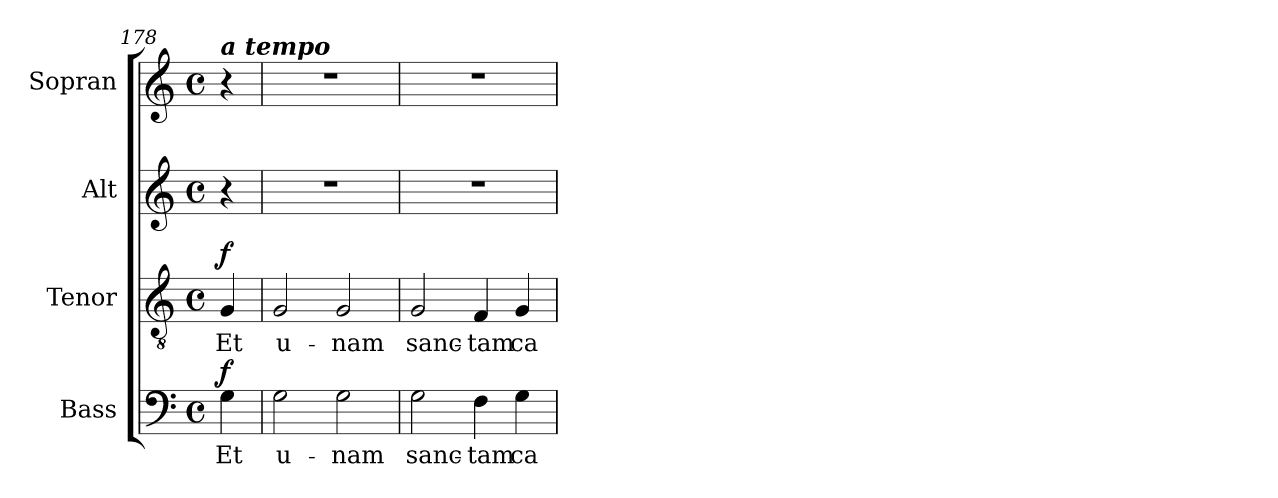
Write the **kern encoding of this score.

**kern	**text	**dynam	**kern	**text	**dynam	**kern	**kern
*part4	*part4	*part4	*part3	*part3	*part3	*part2	*part1
*staff4	*staff4	*staff4	*staff3	*staff3	*staff3	*staff2	*staff1
*I"Bass	*	*	*I"Tenor	*	*	*I"Alt	*I"Sopran
*I'B.	*	*	*I'T.	*	*	*I'A.	*I'S.
*clefF4	*	*	*clefGv2	*	*	*clefG2	*clefG2
*k[]	*	*	*k[]	*	*	*k[]	*k[]
*C:	*	*	*C:	*	*	*C:	*C:
*M4/4	*	*	*M4/4	*	*	*M4/4	*M4/4
*met(c)	*	*	*met(c)	*	*	*met(c)	*met(c)
=178	=178	=178	=178	=178	=178	=178	=178
!	!	!	!	!	!	!	!LO:TX:a:Bi:t=a tempo
!	!LO:LY:b	!LO:DY:a	!	!LO:LY:b	!LO:DY:a	!	!
4G\	Et	f	4G/	Et	f	4r	4r
=179	=179	=179	=179	=179	=179	=179	=179
!	!LO:LY:b	!	!	!LO:LY:b	!	!	!
2G\	u-	.	2G/	u-	.	1r	1r
!	!LO:LY:b	!	!	!LO:LY:b	!	!	!
2G\	-nam	.	2G/	-nam	.	.	.
=180	=180	=180	=180	=180	=180	=180	=180
!	!LO:LY:b	!	!	!LO:LY:b	!	!	!
2G\	sanc-	.	2G/	sanc-	.	1r	1r
!	!LO:LY:b	!	!	!LO:LY:b	!	!	!
4F\	-tam	.	4F/	-tam	.	.	.
!	!LO:LY:b	!	!	!LO:LY:b	!	!	!
4G\	ca-	.	4G/	ca-	.	.	.
=	=	=	=	=	=	=	=
*-	*-	*-	*-	*-	*-	*-	*-
